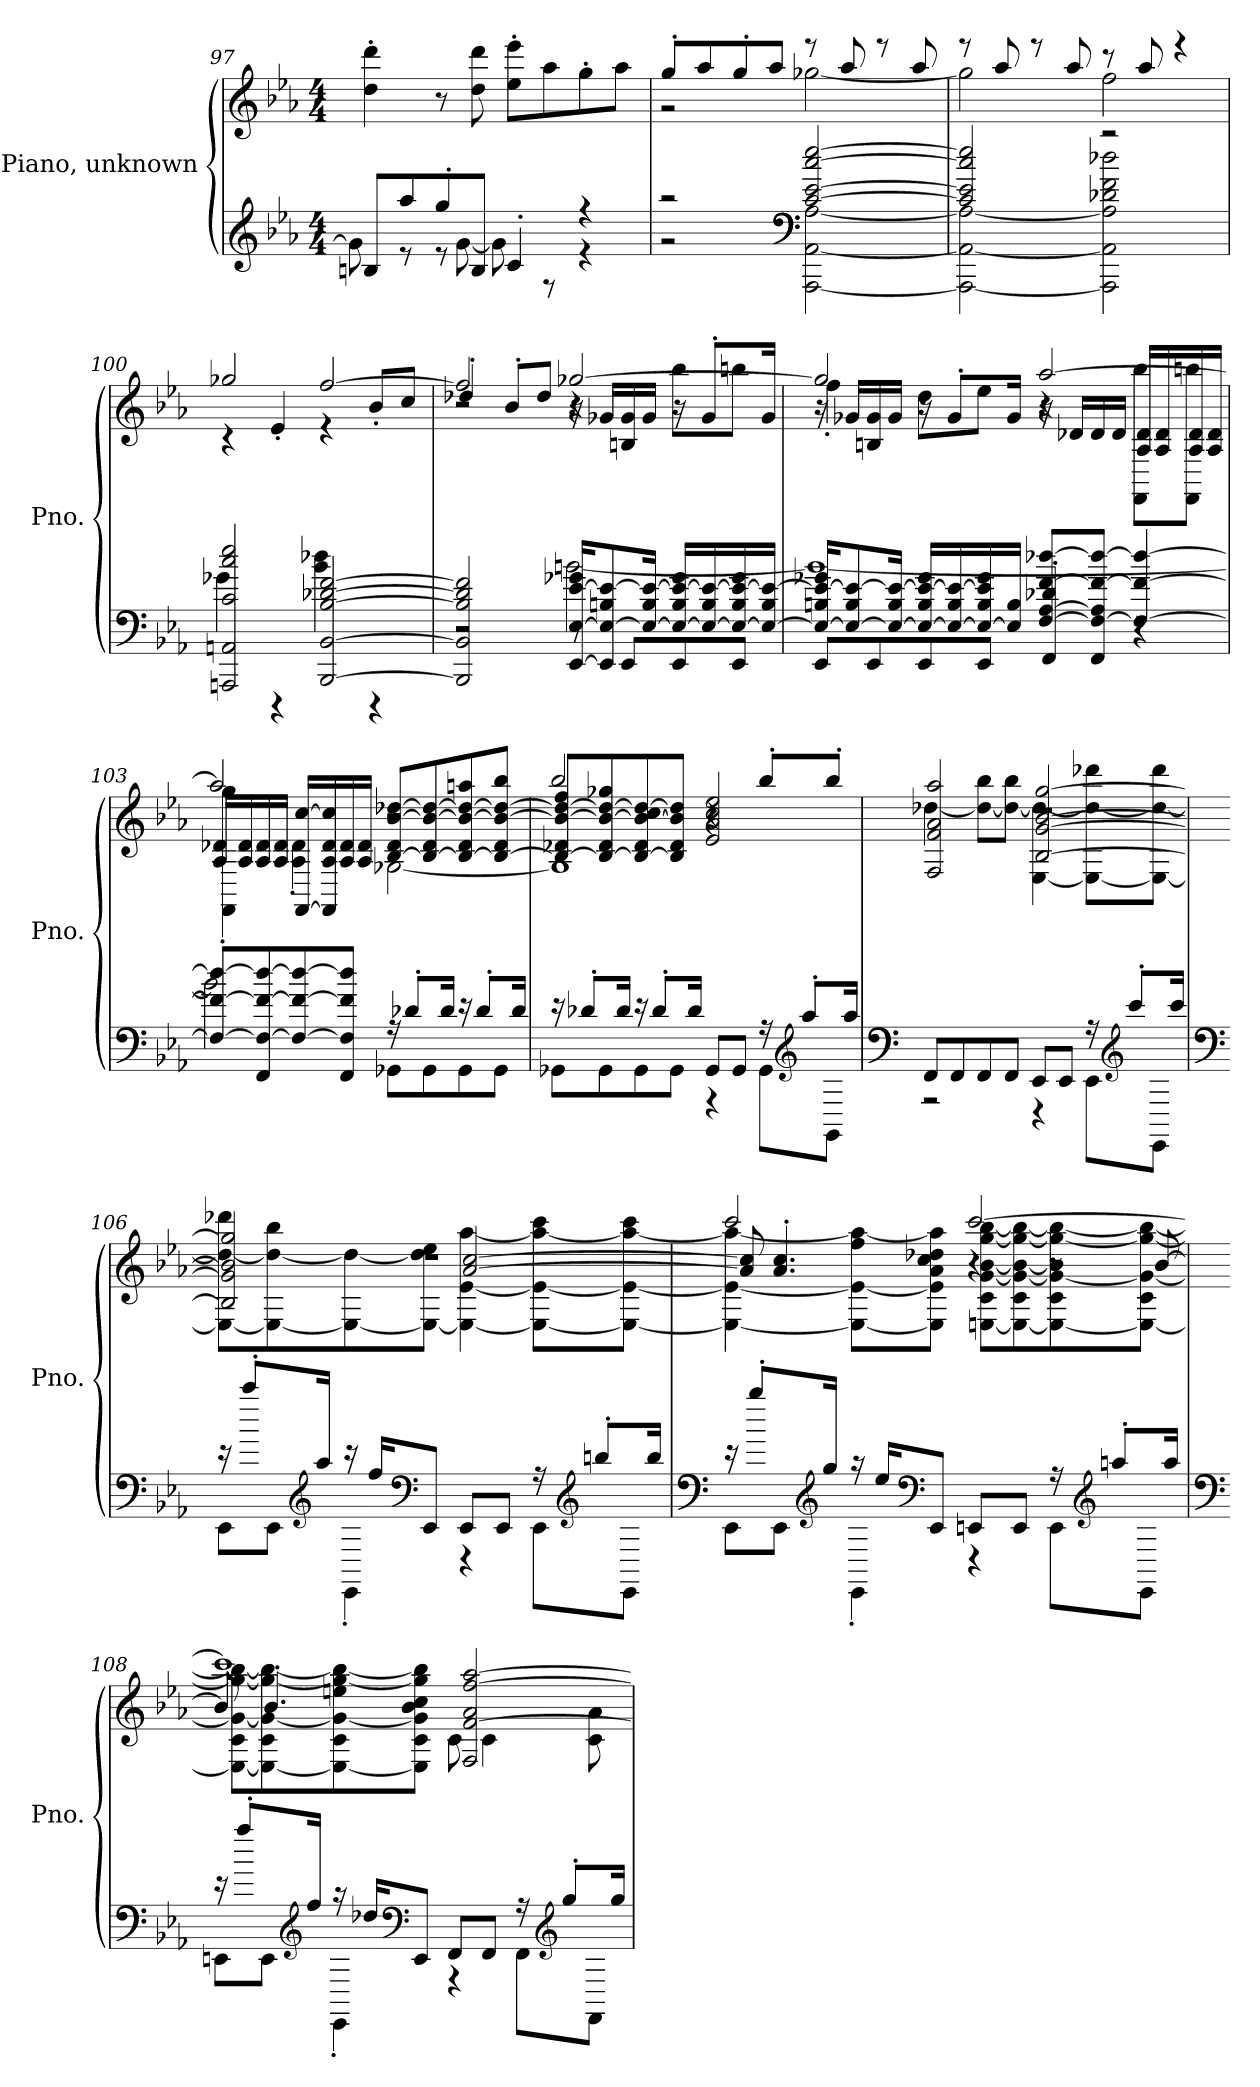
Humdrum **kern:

**kern	**kern
*part1	*part1
*staff2	*staff1
*I"Piano, unknown	*
*I'Pno.	*
*clefG2	*clefG2
*k[b-e-a-]	*k[b-e-a-]
*M4/4	*M4/4
=97	=97
*^	*
8Bn/L	8g\]	4dd\' 4ddd\'
8aa-/	8r	.
8gg'/	8r	8r
8B/J	[8g\	8dd\ 8ddd\
4c'/	8g\]	8ee-\' 8eee-\'L
.	8r	8aa-\
4r	4r	8gg'\
.	.	8aa-\J
=98	=98	=98
*	*	*^
2r	2r	8gg'/L	2r
.	.	8aa-/	.
.	.	8gg'/	.
.	.	8aa-/J	.
*clefF4	*	*	*
[2c/ [2e-/ [2cc/ [2ee-/	[2AAA-\ [2AA-\ [2A-\	8r	[2gg-X\
.	.	8aa-/	.
.	.	8r	.
.	.	8aa-/	.
!!LO:PB:g=z	!!
=99	=99	=99	=99
2c/] 2e-/] 2cc/] 2ee-/]	2AAA-\_ 2AA-\_ 2A-\_	8r	2gg-\]
.	.	8aa-/	.
.	.	8r	.
.	.	8aa-/	.
2r	2AAA-\] 2AA-\] 2A-\] 2d-X\ 2f\ 2dd-X\	8r	2ff\
.	.	8aa-/	.
.	.	4r	.
=100	=100	=100	=100
2AAAn/ 2AAn/ 2c/ 2cc/ 2ee-/	4g-X\	2gg-X/	4r
.	4r	.	4e-'/
[2BBB-/ [2BB-/ [2B-/ [2d-X/ [2f/	4b-\ 4dd-X\	[2ff/	4r
.	4r	.	8b-'/L
.	.	.	8cc/J
=101	=101	=101	=101
*	*^	*	*^
2BBB-/] 2BB-/] 2B-/] 2d-/] 2f/]	2r	2r	2ff/]	2r	4dd-X'/
.	.	.	.	.	8b-'/L
.	.	.	.	.	8dd-/J
[16EE-/ [16E-/ [16e-/ 16g-X/KL	[2bn\	8r	[2gg-X/	4r	16r
8EE-/] 8E-/_ 8Bn/ 8e-/_	.	.	.	.	16g-X/LL
.	.	8EE-/L	.	.	16Bn/ 16g-/
16E-/_ 16B/ 16e-/_Jk	.	.	.	.	16g-/JJ
16E-/_ 16B/ 16e-/_ 16g-/LL	.	8EE-/	.	8bb-\L	16r
16E-/_ 16B/ 16e-/_	.	.	.	.	8g-'/L
16E-/_ 16B/ 16e-/_ 16g-/	.	8EE-/J	.	8bbn\J	.
16E-/_ 16B/ 16e-/_JJ	.	.	.	.	16g-/Jk
!!LO:LB:g=z	!!	!!
=102	=102	=102	=102	=102	=102
16E-/_ 16Bn/ 16e-/_ 16g-X/KL	1b_	8EE-/L	2gg-/]	4ff'\	16r
8E-/_ 8B/ 8e-/_	.	.	.	.	16g-X/LL
.	.	8EE-/	.	.	16Bn/ 16g-/
16E-/_ 16B/ 16e-/_Jk	.	.	.	.	16g-/JJ
16E-/_ 16B/ 16e-/_ 16g-/LL	.	8EE-/	.	8dd\L	16r
16E-/_ 16B/ 16e-/_	.	.	.	.	8g-'/L
16E-/_ 16B/ 16e-/] 16g-/	.	8EE-/J	.	8ee-\J	.
16E-/] 16B/JJ	.	.	.	.	16g-/Jk
[8F/ [8A-/ [8f/ [8dd-X/L	.	4FF/' 4d-X/'	[2aa-/	4r	16r
.	.	.	.	.	16d-X/LL
8FF/ 8F/_ 8A-/] 8f/_ 8dd-/_J	.	.	.	.	16d-/
.	.	.	.	.	16d-/JJ
4F/_ 4f/_ 4dd-/_	.	4r	.	8FF\ 8bb-\L	16A-/ 16d-/LL
.	.	.	.	.	16A-/ 16d-/
.	.	.	.	8FF\ 8bbn\J	16A-/ 16d-/
.	.	.	.	.	16A-/ 16d-/JJ
*	*v	*v	*	*	*
!!LO:LB:g=z	!!	!!
=103	=103	=103	=103	=103
8F/_ 8f/_ 8dd-/_L	2b\]	2aa-/]	4FF\' 4gg\'	16A-/ 16d-X/LL
.	.	.	.	16A-/ 16d-/
8FF/ 8F/_ 8f/_ 8dd-/_	.	.	.	16A-/ 16d-/
.	.	.	.	16A-/ 16d-/JJ
8F/_ 8f/_ 8dd-/_	.	.	4A-\' 4d-\'	[16FF/ [16cc/LL
.	.	.	.	16FF/] 16A-/ 16d-/ 16cc/]
8FF/ 8F/] 8f/] 8dd-/]J	.	.	.	16A-/ 16d-/
.	.	.	.	16A-/ 16d-/JJ
16r	8GG-X\L	2r	[2G-X\	[8B-/ 8d-/ [8b-/ [8dd-X/L
8d-X'/L	.	.	.	.
.	8GG-\	.	.	8B-/_ 8d-/ 8b-/_ 8dd-/_
16d-/Jk	.	.	.	.
16r	8GG-\	.	.	8B-/_ 8d-/ 8b-/_ 8dd-/_ 8aan/
8d-'/L	.	.	.	.
.	8GG-\J	.	.	8B-/_ 8d-/ 8b-/_ 8dd-/_ 8bb-/J
16d-/Jk	.	.	.	.
=104	=104	=104	=104	=104
16r	8GG-X\L	2bb-/	1G-]	8B-/_ 8d-X/ 8b-/_ 8dd-/_ 8ff/L
8d-X'/L	.	.	.	.
.	8GG-\	.	.	8B-/_ 8d-/ 8b-/_ 8dd-/_ 8gg-X/
16d-/Jk	.	.	.	.
16r	8GG-\	.	.	8B-/_ 8d-/ 8b-/_ 8cc/ 8dd-/_
8d-'/L	.	.	.	.
.	8GG-\J	.	.	8B-/] 8d-/ 8b-/] 8dd-/]J
16d-/Jk	.	.	.	.
8GG-/L	4r	2e-/ 2a-/ 2cc/ 2ee-/	.	4r
8GG-/J	.	.	.	.
16r	8GG-\L	.	.	8bb-'/L
*clefG2	*	*	*	*
8aa-'/L	.	.	.	.
.	8GG-\J	.	.	8bb-'/J
16aa-/Jk	.	.	.	.
!!LO:LB:g=z	!!	!!
=105	=105	=105	=105	=105
*clefF4	*	*	*	*
8FF/L	2r	1r	[4dd-X\	2F/ 2f/ 2a-/ 2aa-/
8FF/	.	.	.	.
8FF/	.	.	8dd-\_ 8bb-\L	.
8FF/J	.	.	8dd-\_ 8bb-\J	.
8EE-/L	4r	.	[4E-\ 4dd-\_	[2B-/ [2g/ [2b-/ [2gg/
8EE-/J	.	.	.	.
16r	8EE-\L	.	8E-\_ 8dd-\_ 8ddd-X\L	.
*clefG2	*	*	*	*
8ccc'/L	.	.	.	.
.	8EE-\J	.	8E-\_ 8dd-\_ 8ddd-\J	.
16ccc/Jk	.	.	.	.
=106	=106	=106	=106	=106
*clefF4	*	*	*	*
16r	8EE-\L	1r	8E-\_ 8dd-\_ 8ddd-X\L	2B-/] 2g/] 2b-/] 2gg/]
8ccc'/L	.	.	.	.
.	8EE-\J	.	8E-\_ 8dd-\_ 8bb-\	.
*clefG2	*	*	*	*
16aa-/Jk	.	.	.	.
16r	4EE-'\	.	8E-\_ 8dd-\_	.
16ff/KL	.	.	.	.
*clefF4	*	*	*	*
8EE-/J	.	.	8E-\_ 8dd-\] 8ee-\J	.
8EE-/L	4r	.	4E-\_ [4e-\ [4aa-\	[2a-/ [2cc/
8EE-/J	.	.	.	.
16r	8EE-\L	.	8E-\_ 8e-\_ 8aa-\_ 8ccc\L	.
*clefG2	*	*	*	*
8bbn'/L	.	.	.	.
.	8EE-\J	.	8E-\_ 8e-\_ 8aa-\_ 8ccc\J	.
16bb/Jk	.	.	.	.
!!LO:LB:g=z	!!	!!
=107	=107	=107	=107	=107
*clefF4	*	*	*	*
16r	8EE-\L	2ccc/	4E-\_ 4e-\_ 4aa-\_	8a-/] 8cc/]
8bb-'/L	.	.	.	.
.	8EE-\J	.	.	4.a-/' 4.cc/'
*clefG2	*	*	*	*
16gg/Jk	.	.	.	.
16r	4EE-'\	.	8E-\_ 8e-\_ 8ff\ 8aa-\_L	.
16ee-/KL	.	.	.	.
*clefF4	*	*	*	*
8EE-/J	.	.	8E-\] 8e-\] 8a-\ 8cc\ 8dd-X\ 8aa-\]J	.
8EEn/L	4r	[2ccc/	[8En\ 8c\ [8g\ [8b-\ [8gg\ [8bb-\L	4r
8EE/J	.	.	8E\_ 8c\ 8g\_ 8b-\_ 8gg\_ 8bb-\_	.
16r	8EE\L	.	8E\_ 8c\ 8g\_ 8b-\] 8gg\_ 8bb-\_	8r
*clefG2	*	*	*	*
8aan'/L	.	.	.	.
.	8EE\J	.	8E\_ 8c\ 8g\_ 8gg\_ 8bb-\_J	[8b-/
16aa/Jk	.	.	.	.
!!LO:LB:g=z	!!	!!
=108	=108	=108	=108	=108
*clefF4	*	*	*	*
16r	8EEn\L	1ccc]	8E\_ 8c\ 8g\_ 8gg\_ 8bb-\_L	8b-/]
8aa-'/L	.	.	.	.
.	8EE\J	.	8E\_ 8c\ 8g\_ 8gg\_ 8bb-\_	4.b-'/
*clefG2	*	*	*	*
16ff/Jk	.	.	.	.
16r	4EE'\	.	8E\_ 8c\ 8g\_ 8een\ 8gg\_ 8bb-\_	.
16dd-X/KL	.	.	.	.
*clefF4	*	*	*	*
8EE/J	.	.	8E\] 8c\ 8g\] 8b-\ 8cc\ 8gg\] 8bb-\]J	.
8FF/L	4r	.	8c\	2F/ [2f/ 2a-/ [2ff/ [2aa-/
8FF/J	.	.	4c\	.
16r	8FF\L	.	.	.
*clefG2	*	*	*	*
8gg'/L	.	.	.	.
.	8FF\J	.	8c\ 8a-\	.
16gg/Jk	.	.	.	.
*v	*v	*	*	*
*	*v	*v	*v
=	=
*-	*-
